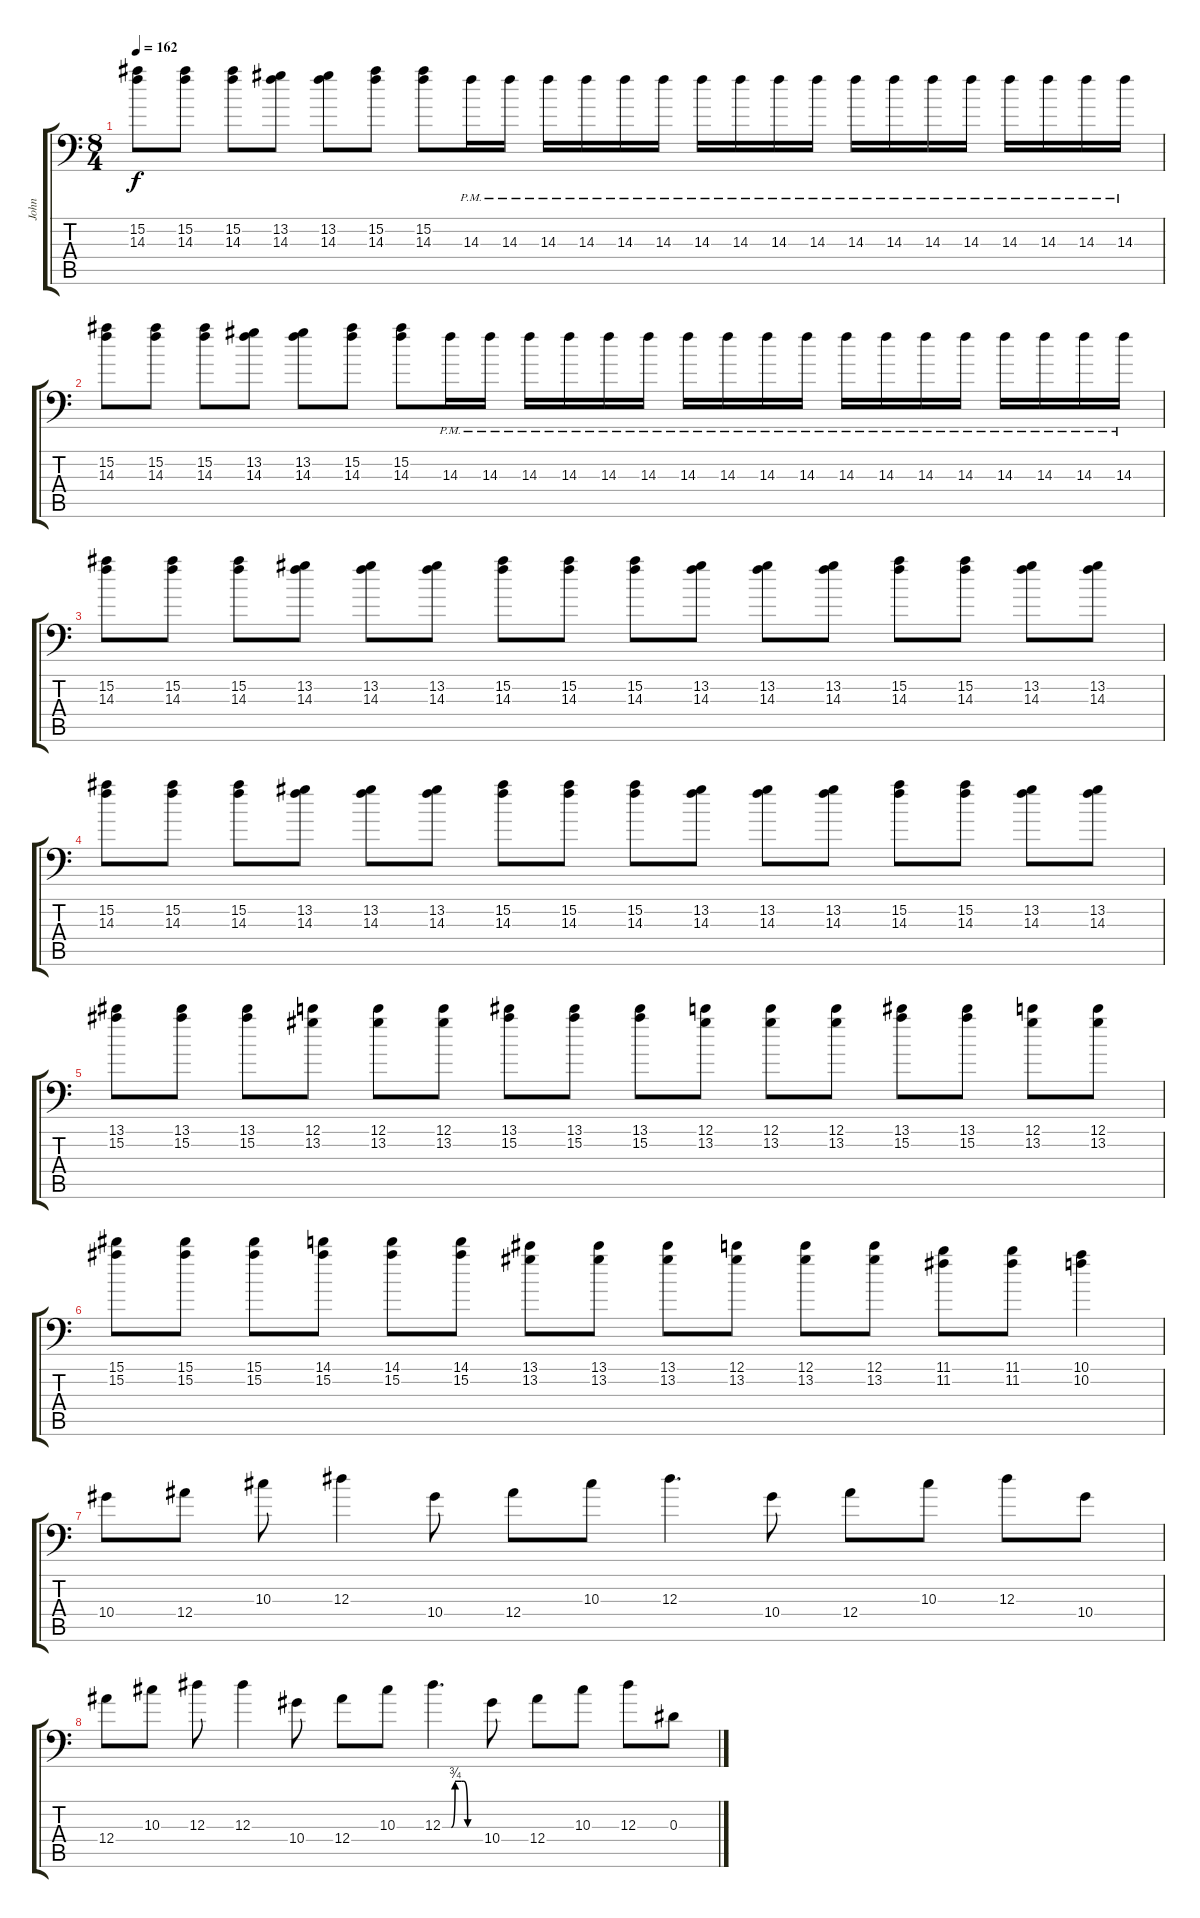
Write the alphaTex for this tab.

\track ("John" "John") {instrument distortionguitar}
\staff {score tabs}
\tuning (C4 G3 Eb3 Bb2 F2 Bb1) {hide}
\ts (8 4)
\tempo 162
\clef f4
\ks c
(15.2 14.3).8{dy f} (15.2 14.3).8 (15.2 14.3).8 (13.2 14.3).8 (13.2 14.3).8 (15.2 14.3).8 (15.2 14.3).8 14.3{pm}.16 14.3{pm}.16 14.3{pm}.16 14.3{pm}.16 14.3{pm}.16 14.3{pm}.16 14.3{pm}.16 14.3{pm}.16 14.3{pm}.16 14.3{pm}.16 14.3{pm}.16 14.3{pm}.16 14.3{pm}.16 14.3{pm}.16 14.3{pm}.16 14.3{pm}.16 14.3{pm}.16 14.3{pm}.16 |
(15.2 14.3).8 (15.2 14.3).8 (15.2 14.3).8 (13.2 14.3).8 (13.2 14.3).8 (15.2 14.3).8 (15.2 14.3).8 14.3{pm}.16 14.3{pm}.16 14.3{pm}.16 14.3{pm}.16 14.3{pm}.16 14.3{pm}.16 14.3{pm}.16 14.3{pm}.16 14.3{pm}.16 14.3{pm}.16 14.3{pm}.16 14.3{pm}.16 14.3{pm}.16 14.3{pm}.16 14.3{pm}.16 14.3{pm}.16 14.3{pm}.16 14.3{pm}.16 |
(15.2 14.3).8 (15.2 14.3).8 (15.2 14.3).8 (13.2 14.3).8 (13.2 14.3).8 (13.2 14.3).8 (15.2 14.3).8 (15.2 14.3).8 (15.2 14.3).8 (13.2 14.3).8 (13.2 14.3).8 (13.2 14.3).8 (15.2 14.3).8 (15.2 14.3).8 (13.2 14.3).8 (13.2 14.3).8 |
(15.2 14.3).8 (15.2 14.3).8 (15.2 14.3).8 (13.2 14.3).8 (13.2 14.3).8 (13.2 14.3).8 (15.2 14.3).8 (15.2 14.3).8 (15.2 14.3).8 (13.2 14.3).8 (13.2 14.3).8 (13.2 14.3).8 (15.2 14.3).8 (15.2 14.3).8 (13.2 14.3).8 (13.2 14.3).8 |
(13.1 15.2).8 (13.1 15.2).8 (13.1 15.2).8 (12.1 13.2).8 (12.1 13.2).8 (12.1 13.2).8 (13.1 15.2).8 (13.1 15.2).8 (13.1 15.2).8 (12.1 13.2).8 (12.1 13.2).8 (12.1 13.2).8 (13.1 15.2).8 (13.1 15.2).8 (12.1 13.2).8 (12.1 13.2).8 |
(15.1 15.2).8 (15.1 15.2).8 (15.1 15.2).8 (14.1 15.2).8 (14.1 15.2).8 (14.1 15.2).8 (13.1 13.2).8 (13.1 13.2).8 (13.1 13.2).8 (12.1 13.2).8 (12.1 13.2).8 (12.1 13.2).8 (11.1 11.2).8 (11.1 11.2).8 (10.1 10.2).4 |
10.4.8 12.4.8 10.3.8 12.3.4 10.4.8 12.4.8 10.3.8 12.3.4{d} 10.4.8 12.4.8 10.3.8 12.3.8 10.4.8 |
12.4.8 10.3.8 12.3.8 12.3.4 10.4.8 12.4.8 10.3.8 12.3{be (custom 0 0 10 0 14 0 20 3 30 3 34 3 40 0 60 0)}.4{d} 10.4.8 12.4.8 10.3.8 12.3.8 0.3.8
